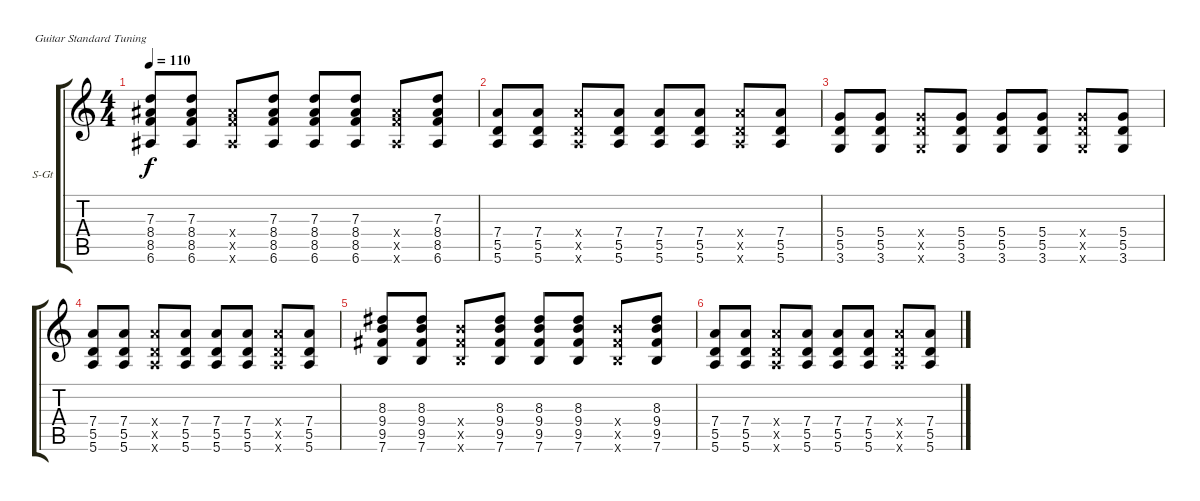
\defaultSystemsLayout 4
\bracketExtendMode groupsimilarinstruments
\firstSystemTrackNameOrientation horizontal
\otherSystemsTrackNameOrientation horizontal
\track ("Steel Guitar" "S-Gt") {instrument acousticguitarsteel}
\staff {score tabs}
\tuning (E4 B3 G3 D3 A2 E2)
\ts (4 4)
\tempo 110
\clef g2
\ks c
(8.4 8.5 6.6 7.3).8{dy f} (8.4 8.5 6.6 7.3).8 (8.4{x} 8.5{x} 6.6{x}).8 (8.4 8.5 6.6 7.3).8 (8.4 8.5 6.6 7.3).8 (8.4 8.5 6.6 7.3).8 (8.4{x} 8.5{x} 6.6{x}).8 (8.4 8.5 6.6 7.3).8 |
(7.4 5.5 5.6).8 (7.4 5.5 5.6).8 (7.4{x} 5.5{x} 5.6{x}).8 (7.4 5.5 5.6).8 (7.4 5.5 5.6).8 (7.4 5.5 5.6).8 (7.4{x} 5.5{x} 5.6{x}).8 (7.4 5.5 5.6).8 |
(5.4 5.5 3.6).8 (5.4 5.5 3.6).8 (5.4{x} 5.5{x} 3.6{x}).8 (5.4 5.5 3.6).8 (5.4 5.5 3.6).8 (5.4 5.5 3.6).8 (5.4{x} 5.5{x} 3.6{x}).8 (5.4 5.5 3.6).8 |
(7.4 5.5 5.6).8 (7.4 5.5 5.6).8 (7.4{x} 5.5{x} 5.6{x}).8 (7.4 5.5 5.6).8 (7.4 5.5 5.6).8 (7.4 5.5 5.6).8 (7.4{x} 5.5{x} 5.6{x}).8 (7.4 5.5 5.6).8 |
(9.4 9.5 7.6 8.3).8 (9.4 9.5 7.6 8.3).8 (9.4{x} 9.5{x} 7.6{x}).8 (9.4 9.5 7.6 8.3).8 (9.4 9.5 7.6 8.3).8 (9.4 9.5 7.6 8.3).8 (9.4{x} 9.5{x} 7.6{x}).8 (9.4 9.5 7.6 8.3).8 |
(7.4 5.5 5.6).8 (7.4 5.5 5.6).8 (7.4{x} 5.5{x} 5.6{x}).8 (7.4 5.5 5.6).8 (7.4 5.5 5.6).8 (7.4 5.5 5.6).8 (7.4{x} 5.5{x} 5.6{x}).8 (7.4 5.5 5.6).8
